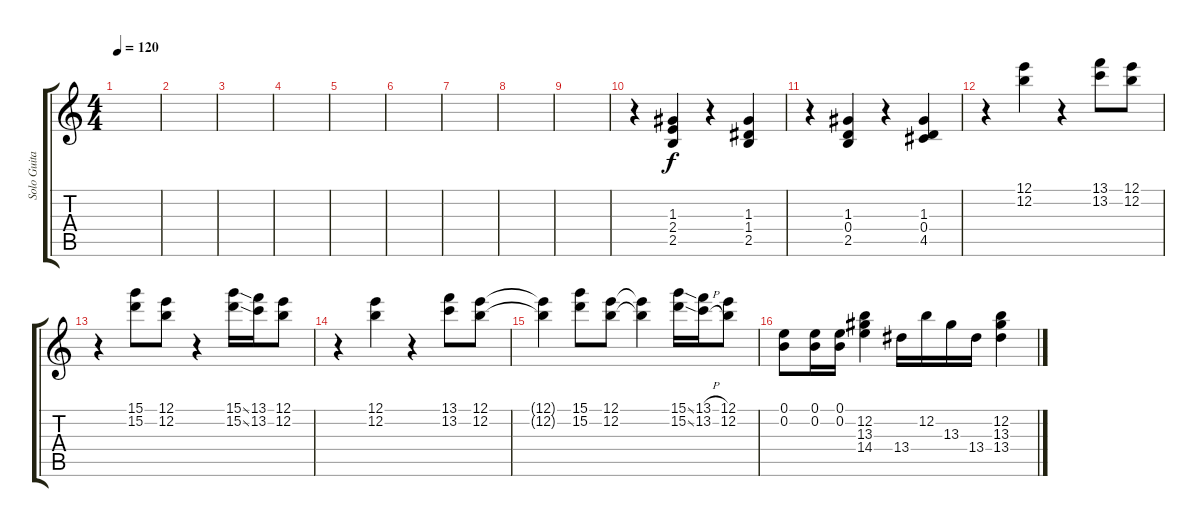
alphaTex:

\track ("Solo Guitar" "Solo Guita") {instrument overdrivenguitar}
\staff {score tabs}
\tuning (E4 B3 G3 D3 A2 E2) {hide}
\ts (4 4)
\tempo 120
\clef g2
\ks c
|
|
|
|
|
|
|
|
|
r.4 (1.3 2.4 2.5).4 r.4 (1.3 1.4 2.5).4 |
r.4 (1.3 0.4 2.5).4 r.4 (1.3 0.4 4.5).4 |
r.4 (12.1 12.2).4 r.4 (13.1 13.2).8 (12.1 12.2).8 |
r.4 (15.1 15.2).8 (12.1 12.2).8 r.4 (15.1{ss} 15.2{ss}).16 (13.1 13.2).16 (12.1 12.2).8 |
r.4 (12.1 12.2).4 r.4 (13.1 13.2).8 (12.1 12.2).8 |
(12.1{t} 12.2{t}).4 (15.1 15.2).8 (12.1 12.2).8 (12.1{t} 12.2{t}).4 (15.1{ss} 15.2{ss}).16 (13.1{h} 13.2{h}).16 (12.1 12.2).8 |
(0.1 0.2).8 (0.1 0.2).16 (0.1 0.2).16 (12.2 13.3 14.4).4 13.4.16 12.2.16 13.3.16 13.4.16 (12.2 13.3 13.4).4
